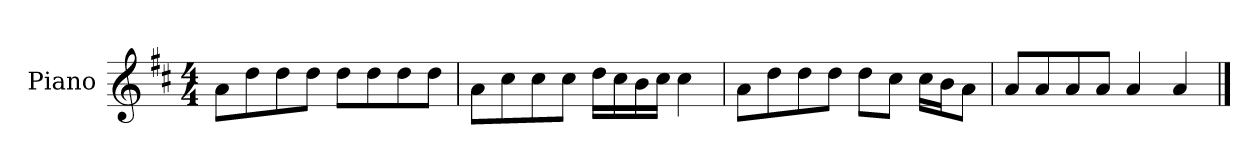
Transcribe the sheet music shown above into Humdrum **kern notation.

**kern
*part1
*staff1
*I"Piano
*I'P-no
*clefG2
*k[f#c#]
*M4/4
*MM90
=1
8a\L
8dd\
8dd\
8dd\J
8dd\L
8dd\
8dd\
8dd\J
=2
8a\L
8cc#\
8cc#\
8cc#\J
16dd\LL
16cc#\
16b\
16cc#\JJ
4cc#\
=3
8a\L
8dd\
8dd\
8dd\J
8dd\L
8cc#\J
16cc#\LL
16b\J
8a\J
=4
8a/L
8a/
8a/
8a/J
4a/
4a/
==
*-
